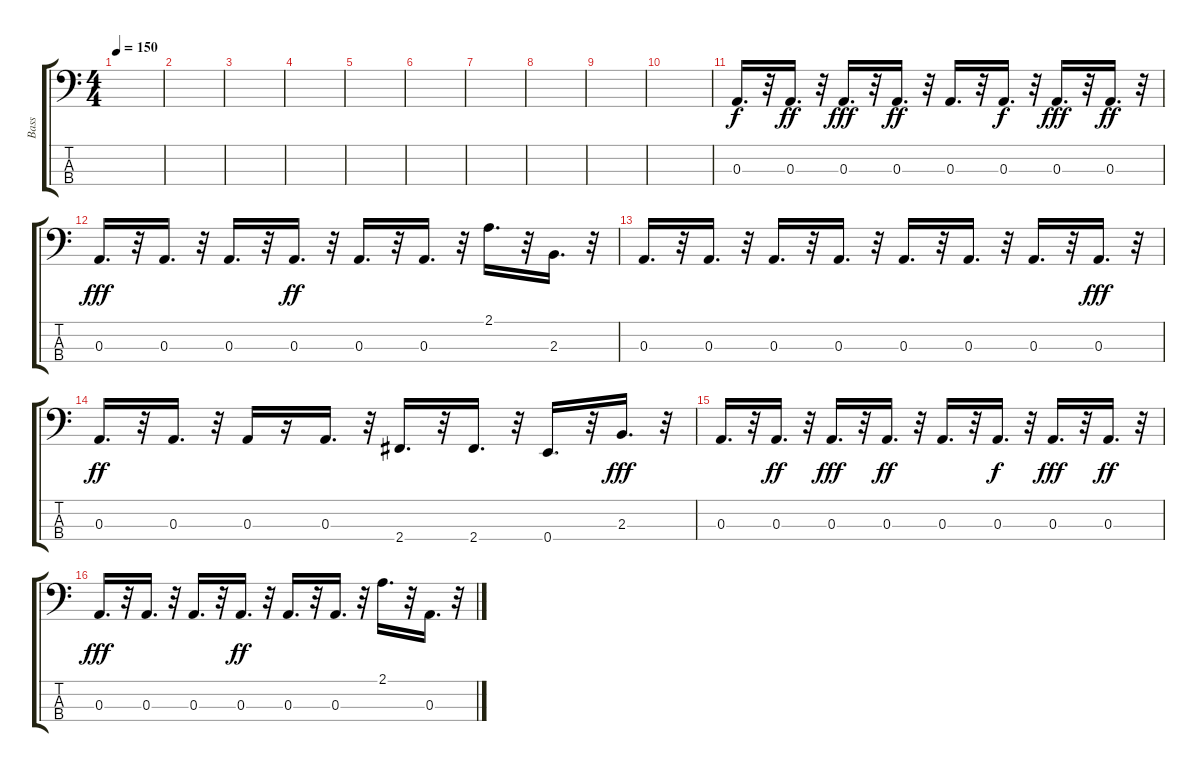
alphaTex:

\track ("Bass" "Bass") {instrument electricbassfinger}
\staff {score tabs}
\tuning (G2 D2 A1 E1) {hide}
\ts (4 4)
\tempo 150
\clef f4
\ks c
|
|
|
|
|
|
|
|
|
|
0.3.16{d} r.32 0.3.16{d dy ff} r.32 0.3.16{d dy fff} r.32 0.3.16{d dy ff} r.32 0.3.16{d} r.32 0.3.16{d dy f} r.32 0.3.16{d dy fff} r.32 0.3.16{d dy ff} r.32 |
0.3.16{d dy fff} r.32 0.3.16{d} r.32 0.3.16{d} r.32 0.3.16{d dy ff} r.32 0.3.16{d} r.32 0.3.16{d} r.32 2.1.16{d} r.32 2.3.16{d} r.32 |
0.3.16{d} r.32 0.3.16{d} r.32 0.3.16{d} r.32 0.3.16{d} r.32 0.3.16{d} r.32 0.3.16{d} r.32 0.3.16{d} r.32 0.3.16{d dy fff} r.32 |
0.3.16{d dy ff} r.32 0.3.16{d} r.32 0.3.16 r.16 0.3.16{d} r.32 2.4.16{d} r.32 2.4.16{d} r.32 0.4.16{d} r.32 2.3.16{d dy fff} r.32 |
0.3.16{d} r.32 0.3.16{d dy ff} r.32 0.3.16{d dy fff} r.32 0.3.16{d dy ff} r.32 0.3.16{d} r.32 0.3.16{d dy f} r.32 0.3.16{d dy fff} r.32 0.3.16{d dy ff} r.32 |
0.3.16{d dy fff} r.32 0.3.16{d} r.32 0.3.16{d} r.32 0.3.16{d dy ff} r.32 0.3.16{d} r.32 0.3.16{d} r.32 2.1.16{d} r.32 0.3.16{d} r.32
